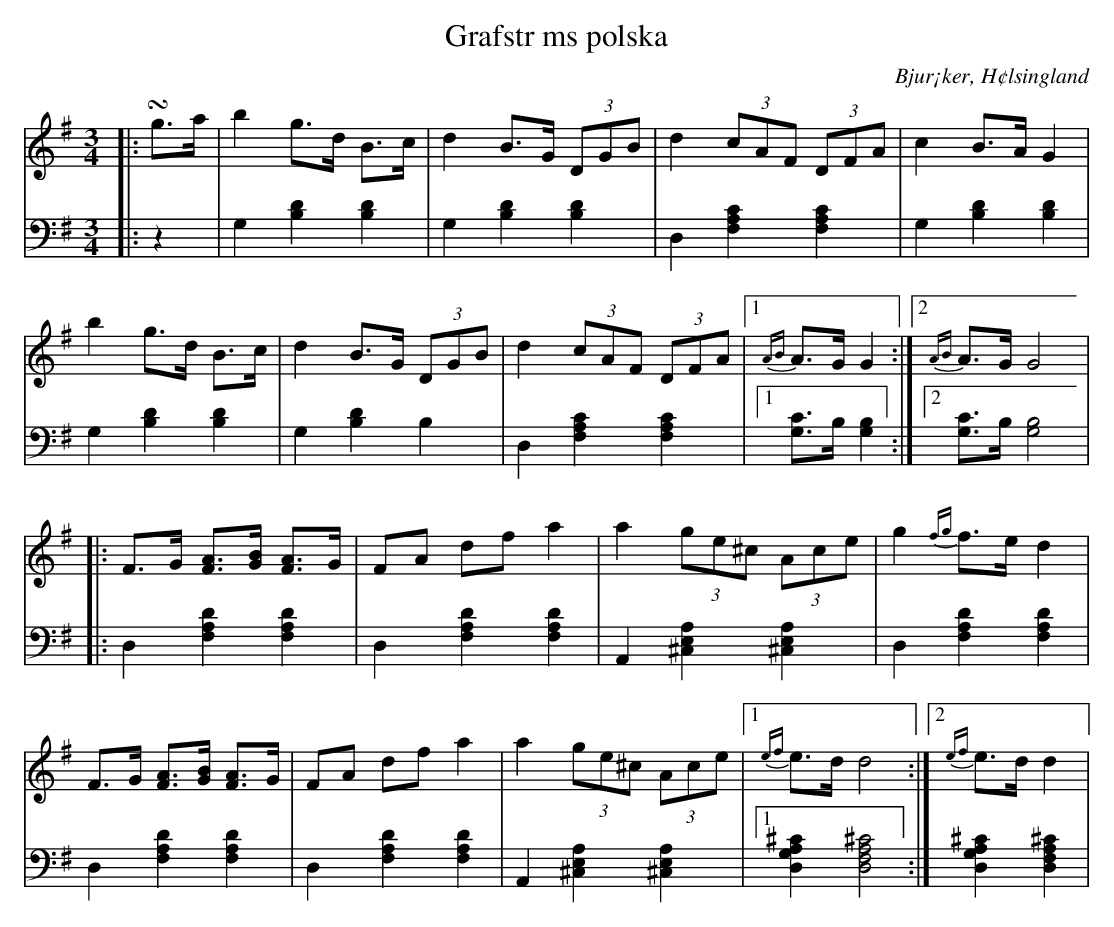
X:1
T: Grafstr ms polska
O: Bjur¡ker, H¢lsingland
M: 3/4
L: 1/8
K: G
V:1
V:2
V: 1
|:!turn!g>a|b2 g>d B>c|d2 B>G (3DGB|d2 (3cAF (3DFA|c2 B>A G2|
b2 g>d B>c|d2 B>G (3DGB|d2 (3cAF (3DFA|1 {AB}A>G G2:|2 {AB}A>G G4|
|:F>G [FA]>[GB] [FA]>G |FA df a2 |a2 (3ge^c (3Ace |g2 {fg}f>e d2 |
F>G [FA]>[GB] [FA]>G |FA df a2 |a2 (3ge^c (3Ace |1 {ef}e>d d4:|2 {ef}e>d d2|
V:2 clef=bass
|:z2 | G,2 [B,2D2] [B,2D2]| G,2 [B,2D2] [B,2D2]|D,2 [F,2A,2C2] [F,2A,2C2]| G,2 [B,2D2] [B,2D2]|
G,2 [B,2D2] [B,2D2]|G,2 [B,2D2] B,2|D,2 [F,2A,2C2] [F,2A,2C2]|1 [G,C]>B, [G,2B,2]:|2 [G,C]>B, [G,4B,4]|
|:D,2 [F,2A,2D2] [F,2A,2D2]|D,2 [F,2A,2D2] [F,2A,2D2]| A,,2 [^C,2E,2A,2] [^C,2E,2A,2]|D,2 [F,2A,2D2] [F,2A,2D2] |
D,2 [F,2A,2D2] [F,2A,2D2] | D,2 [F,2A,2D2] [F,2A,2D2] | A,,2 [^C,2E,2A,2] [^C,2E,2A,2]|1 [D,2G,2A,2^C2] [D,4F,4A,4^C4]:| 2[D,2G,2A,2^C2] [D,2F,2A,2^C2]|
